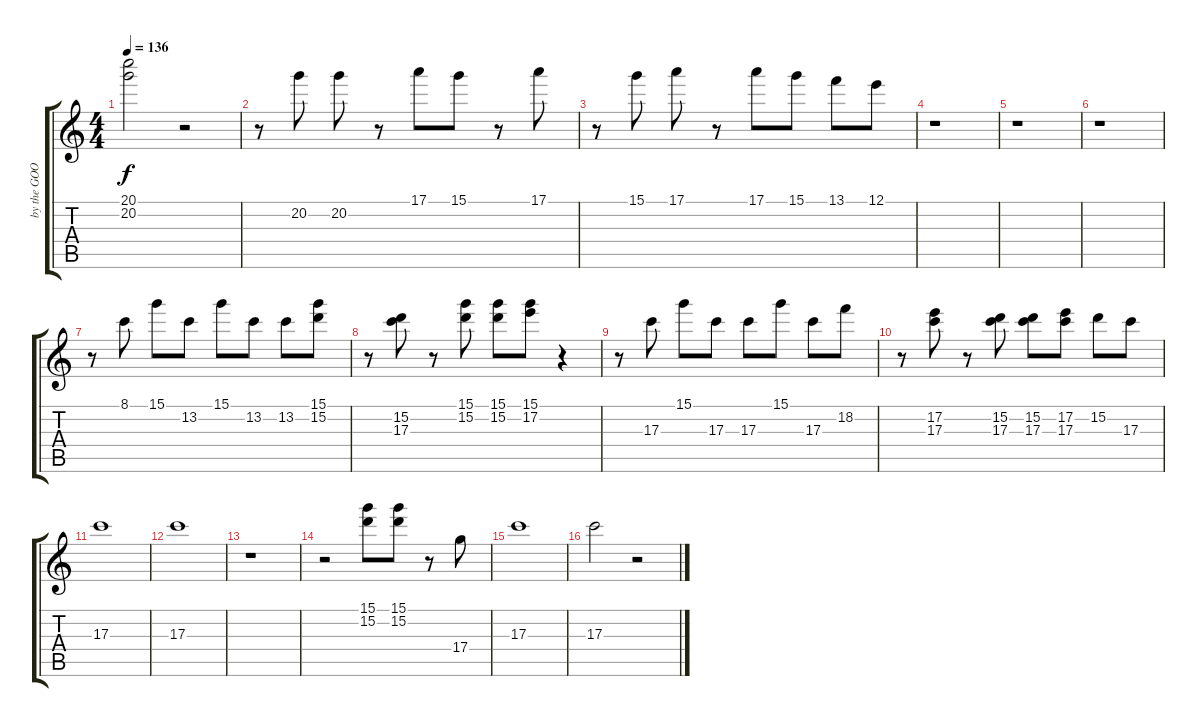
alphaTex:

\track ("by the GOO GOO DOLLS" "by the GOO") {instrument distortionguitar}
\staff {score tabs}
\tuning (E4 B3 G3 D3 A2 E2) {hide}
\ts (4 4)
\tempo 136
\clef g2
\ks c
(20.1 20.2).2{dy f} r.2 |
r.8 20.2.8 20.2.8 r.8 17.1.8 15.1.8 r.8 17.1.8 |
r.8 15.1.8 17.1.8 r.8 17.1.8 15.1.8 13.1.8 12.1.8 |
r.1 |
r.1 |
r.1 |
r.8 8.1.8 15.1.8 13.2.8 15.1.8 13.2.8 13.2.8 (15.1 15.2).8 |
r.8 (15.2 17.3).8 r.8 (15.1 15.2).8 (15.1 15.2).8 (15.1 17.2).8 r.4 |
r.8 17.3.8 15.1.8 17.3.8 17.3.8 15.1.8 17.3.8 18.2.8 |
r.8 (17.2 17.3).8 r.8 (15.2 17.3).8 (15.2 17.3).8 (17.2 17.3).8 15.2.8 17.3.8 |
17.3.1 |
17.3.1 |
r.1 |
r.2 (15.1 15.2).8 (15.1 15.2).8 r.8 17.4.8 |
17.3.1 |
17.3.2 r.2
